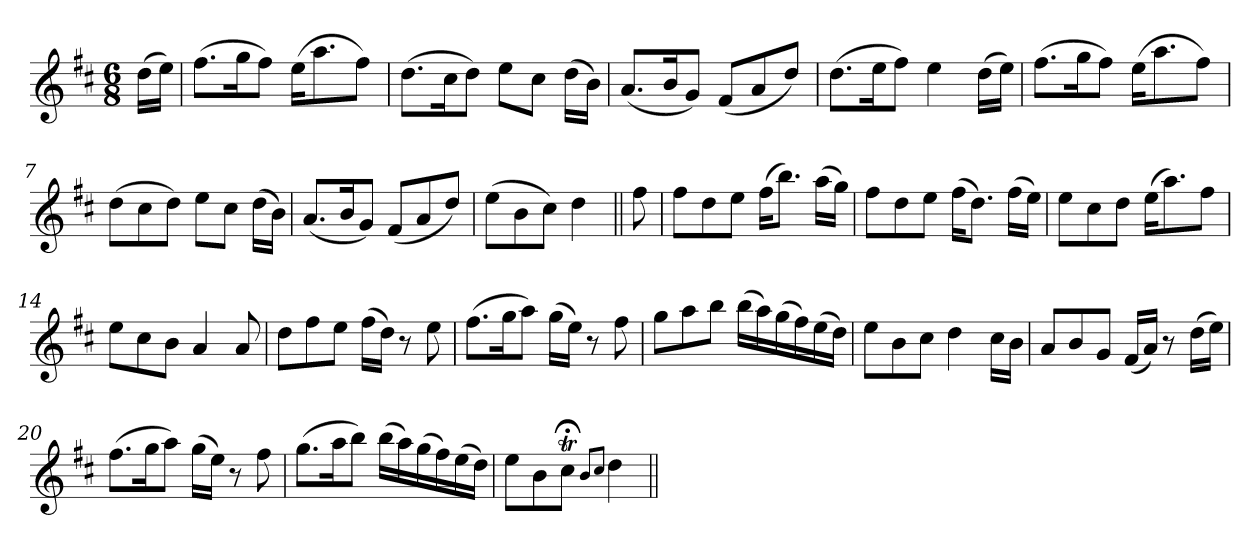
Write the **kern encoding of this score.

**kern
*part1
*staff1
*clefG2
*k[f#c#]
*D:
*M6/8
=1
(>16dd\LL
16ee\JJ)
=2
(>8.ff#\L
16gg\K
8ff#\J)
(>16ee\KL
8.aa\
8ff#\J)
=3
(>8.dd\L
16cc#\K
8dd\J)
8ee\L
8cc#\J
(>16dd\LL
16b\JJ)
=4
(<8.a/L
16b/K
8g/J)
(<8f#/L
8a/
8dd/J)
=5
(>8.dd\L
16ee\K
8ff#\J)
4ee\
(>16dd\LL
16ee\JJ)
=6
(>8.ff#\L
16gg\K
8ff#\J)
(>16ee\KL
8.aa\
8ff#\J)
=7
(>8dd\L
8cc#\
8dd\J)
8ee\L
8cc#\J
(>16dd\LL
16b\JJ)
!!LO:LB:g=z
=8
(<8.a/L
16b/K
8g/J)
(<8f#/L
8a/
8dd/J)
=9
(>8ee\L
8b\
8cc#\J)
4dd\
=10||
8ff#\
=11
8ff#\L
8dd\
8ee\J
(>16ff#\KL
8.bb\J)
(>16aa\LL
16gg\JJ)
=12
8ff#\L
8dd\
8ee\J
(>16ff#\KL
8.dd\J)
(>16ff#\LL
16ee\JJ)
=13
8ee\L
8cc#\
8dd\J
(>16ee\KL
8.aa\)
8ff#\J
=14
8ee\L
8cc#\
8b\J
4a/
8a/
!!LO:LB:g=z
=15
8dd\L
8ff#\
8ee\J
(>16ff#\LL
16dd\JJ)
8r
8ee\
=16
(>8.ff#\L
16gg\K
8aa\J)
(>16gg\LL
16ee\JJ)
8r
8ff#\
=17
8gg\L
8aa\
8bb\J
(>16bb\LL
16aa\)
(>16gg\
16ff#\)
(>16ee\
16dd\JJ)
=18
8ee\L
8b\
8cc#\J
4dd\
16cc#\LL
16b\JJ
=19
8a/L
8b/
8g/J
(<16f#/LL
16a/JJ)
8r
(>16dd\LL
16ee\JJ)
=20
(>8.ff#\L
16gg\K
8aa\J)
(>16gg\LL
16ee\JJ)
8r
8ff#\
!!LO:LB:g=z
=21
(>8.gg\L
16aa\K
8bb\J)
(>16bb\LL
16aa\)
(>16gg\
16ff#\)
(>16ee\
16dd\JJ)
=22
8ee\L
8b\
8cc#;<t\J
8qb/L
8qcc#/J
4dd\
=||
*-
